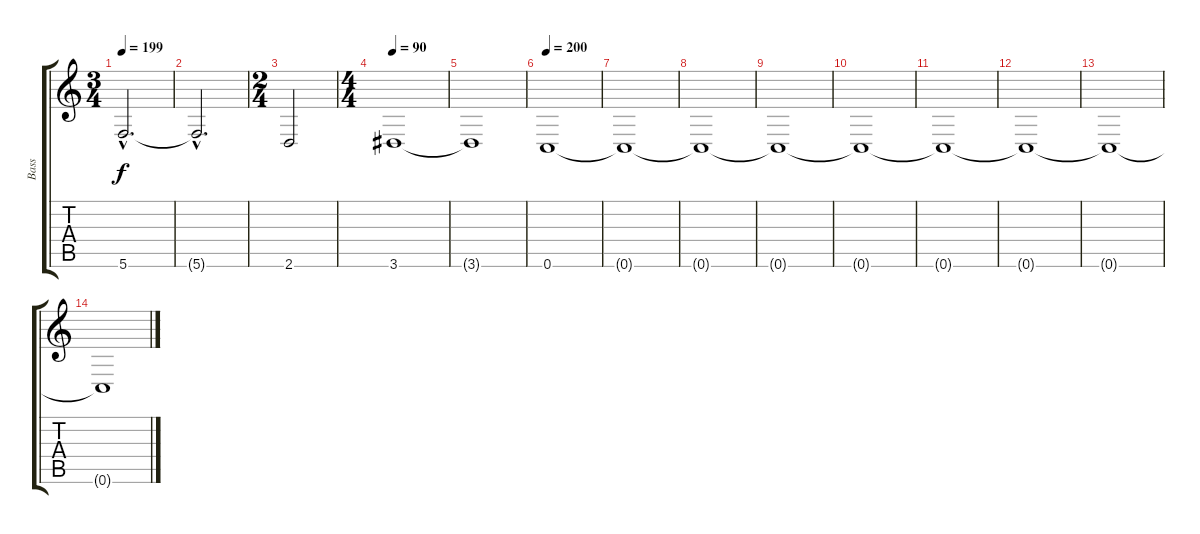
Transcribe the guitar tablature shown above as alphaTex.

\track ("Bass" "Bass") {instrument electricbasspick}
\staff {score tabs}
\tuning (D4 A3 F3 C3 G2 C2) {hide}
\ts (3 4)
\tempo 199
\clef g2
\ks c
5.6{hac}.2{d dy f} |
5.6{hac t}.2{d} |
\ts (2 4)
2.6.2 |
\ts (4 4)
\tempo 90
3.6.1 |
3.6{t}.1 |
\tempo 200
0.6.1 |
0.6{t}.1 |
0.6{t}.1 |
0.6{t}.1 |
0.6{t}.1 |
0.6{t}.1 |
0.6{t}.1 |
0.6{t}.1 |
0.6{t}.1
